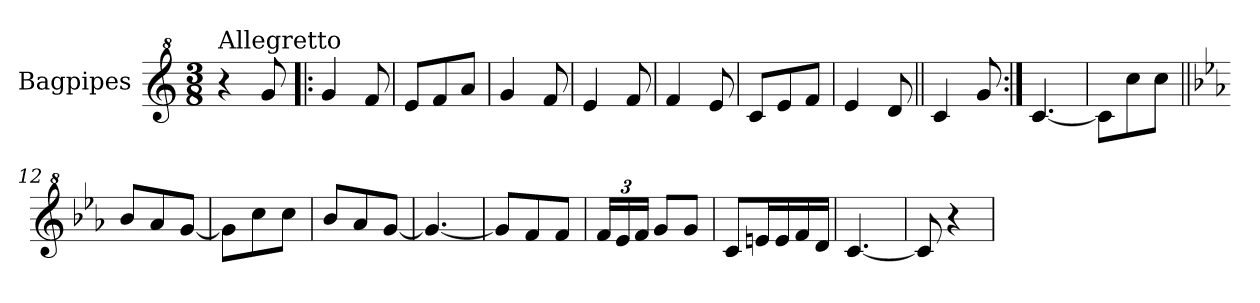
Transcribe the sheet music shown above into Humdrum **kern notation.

**kern
*part1
*staff1
*I"Bagpipes
*I'Bag
*clefG^2
*k[]
*C:
*M3/8
=1
!LO:TX:a:t=Allegretto
4r
8gg/
=2!|:
4gg/
8ff/
=3
8ee/L
8ff/
8aa/J
=4
4gg/
8ff/
=5
4ee/
8ff/
=6
4ff/
8ee/
=7
8cc/L
8ee/
8ff/J
=8
4ee/
8dd/
=9||
4cc/
8gg/
=10:|!
[4.cc/
=11
8cc\L]
8ccc\
8ccc\J
=12||
*k[b-e-a-]
*E-:
8bb-/L
8aa-/
[8gg/J
=13
8gg\L]
8ccc\
8ccc\J
!!LO:LB:g=z
=14
8bb-/L
8aa-/
[8gg/J
=15
4.gg/_
=16
8gg/L]
8ff/
8ff/J
=17
*Xbrackettup
24ff/LL
24ee-/
24ff/JJ
8gg/L
8gg/J
=18
8cc/L
16een/L
16ee/
16ff/
16dd/JJ
=19
[4.cc/
=20
8cc/]
4r
=
*-
